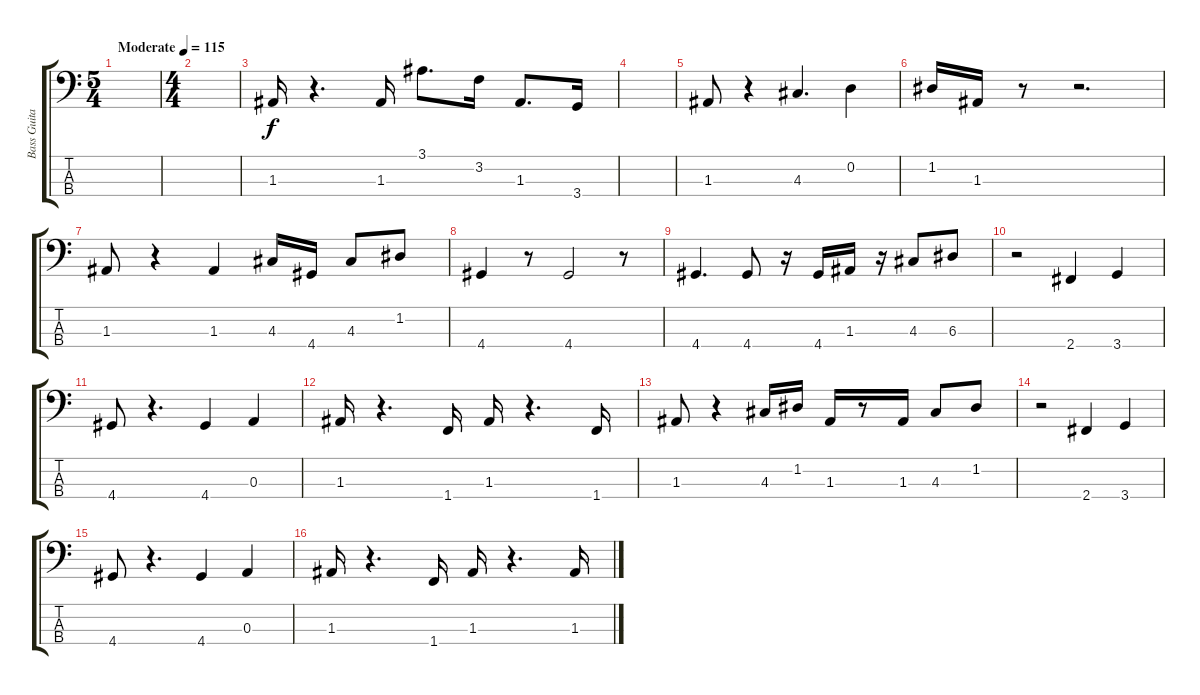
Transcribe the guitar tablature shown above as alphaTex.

\track ("Bass Guitar" "Bass Guita") {instrument electricbassfinger}
\staff {score tabs}
\tuning (G2 D2 A1 E1) {hide}
\ts (5 4)
\tempo (115 "Moderate")
\clef f4
\ks c
|
\ts (4 4)
|
1.3.16 r.4{d} 1.3.16 3.1.8{d} 3.2.16 1.3.8{d} 3.4.16 |
|
1.3.8 r.4 4.3.4{d} 0.2.4 |
1.2.16 1.3.16 r.8 r.2{d} |
1.3.8 r.4 1.3.4 4.3.16 4.4.16 4.3.8 1.2.8 |
4.4.4 r.8 4.4.2 r.8 |
4.4.4{d} 4.4.8 r.16 4.4.16 1.3.16 r.16 4.3.8 6.3.8 |
r.2 2.4.4 3.4.4 |
4.4.8 r.4{d} 4.4.4 0.3.4 |
1.3.16 r.4{d} 1.4.16 1.3.16 r.4{d} 1.4.16 |
1.3.8 r.4 4.3.16 1.2.16 1.3.16 r.8 1.3.16 4.3.8 1.2.8 |
r.2 2.4.4 3.4.4 |
4.4.8 r.4{d} 4.4.4 0.3.4 |
1.3.16 r.4{d} 1.4.16 1.3.16 r.4{d} 1.3.16
